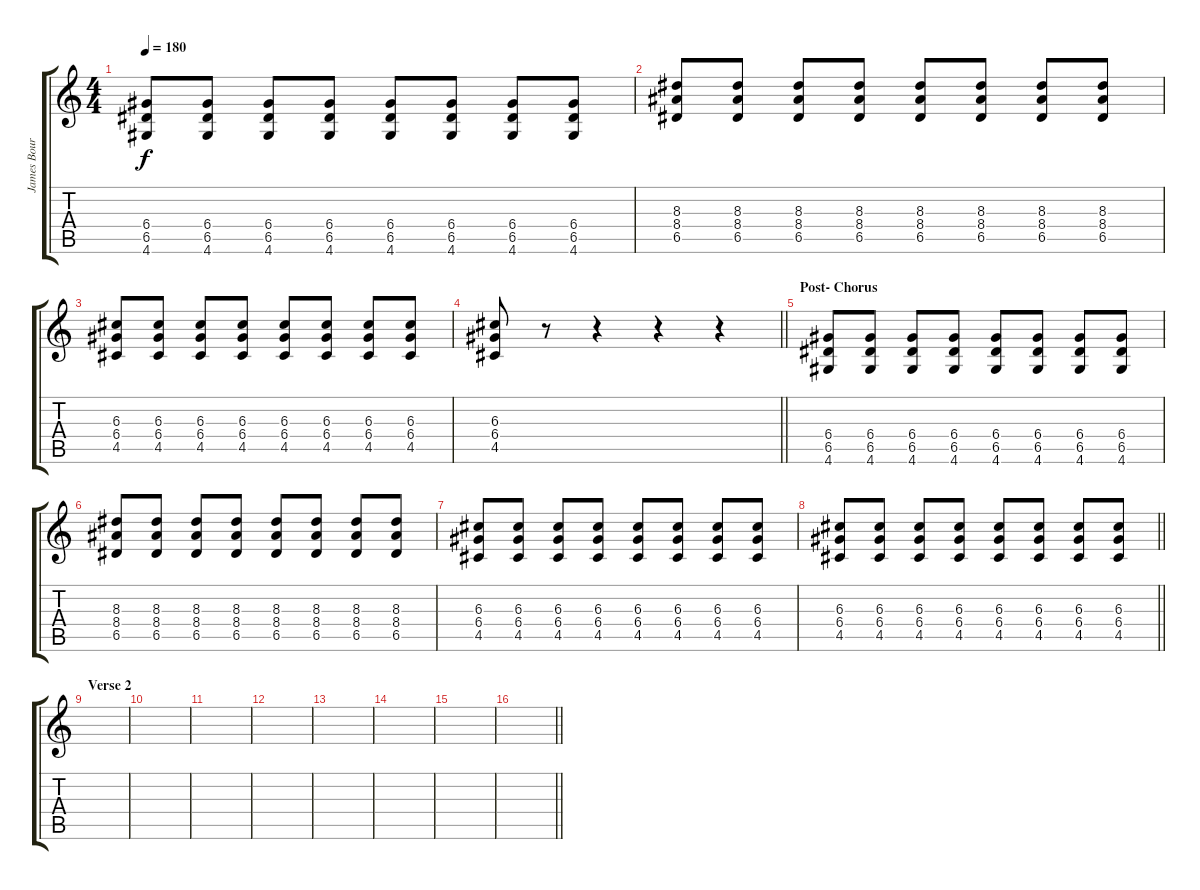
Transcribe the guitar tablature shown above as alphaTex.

\track ("James Bourne" "James Bour") {instrument distortionguitar}
\staff {score tabs}
\tuning (E4 B3 G3 D3 A2 E2) {hide}
\ts (4 4)
\tempo 180
\clef g2
\ks c
(6.4 6.5 4.6).8{dy f} (6.4 6.5 4.6).8 (6.4 6.5 4.6).8 (6.4 6.5 4.6).8 (6.4 6.5 4.6).8 (6.4 6.5 4.6).8 (6.4 6.5 4.6).8 (6.4 6.5 4.6).8 |
(8.3 8.4 6.5).8 (8.3 8.4 6.5).8 (8.3 8.4 6.5).8 (8.3 8.4 6.5).8 (8.3 8.4 6.5).8 (8.3 8.4 6.5).8 (8.3 8.4 6.5).8 (8.3 8.4 6.5).8 |
(6.3 6.4 4.5).8 (6.3 6.4 4.5).8 (6.3 6.4 4.5).8 (6.3 6.4 4.5).8 (6.3 6.4 4.5).8 (6.3 6.4 4.5).8 (6.3 6.4 4.5).8 (6.3 6.4 4.5).8 |
\barLineRight lightlight
(6.3 6.4 4.5).8 r.8 r.4 r.4 r.4 |
\section ("" "Post- Chorus")
(6.4 6.5 4.6).8 (6.4 6.5 4.6).8 (6.4 6.5 4.6).8 (6.4 6.5 4.6).8 (6.4 6.5 4.6).8 (6.4 6.5 4.6).8 (6.4 6.5 4.6).8 (6.4 6.5 4.6).8 |
(8.3 8.4 6.5).8 (8.3 8.4 6.5).8 (8.3 8.4 6.5).8 (8.3 8.4 6.5).8 (8.3 8.4 6.5).8 (8.3 8.4 6.5).8 (8.3 8.4 6.5).8 (8.3 8.4 6.5).8 |
(6.3 6.4 4.5).8 (6.3 6.4 4.5).8 (6.3 6.4 4.5).8 (6.3 6.4 4.5).8 (6.3 6.4 4.5).8 (6.3 6.4 4.5).8 (6.3 6.4 4.5).8 (6.3 6.4 4.5).8 |
\barLineRight lightlight
(6.3 6.4 4.5).8 (6.3 6.4 4.5).8 (6.3 6.4 4.5).8 (6.3 6.4 4.5).8 (6.3 6.4 4.5).8 (6.3 6.4 4.5).8 (6.3 6.4 4.5).8 (6.3 6.4 4.5).8 |
\section ("" "Verse 2")
|
|
|
|
|
|
|
\barLineRight lightlight
